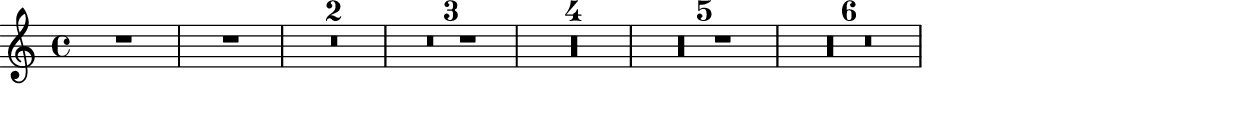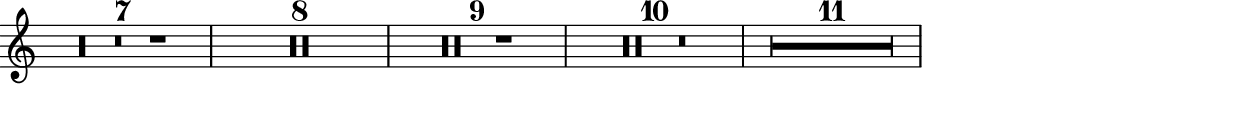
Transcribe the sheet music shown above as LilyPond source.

%% Generated by lilypond-book.py
%% Options: [exampleindent=10.16\mm,indent=0\mm,line-width=160\mm]
\include "lilypond-book-preamble.ly"


% ****************************************************************
% Start cut-&-pastable-section
% ****************************************************************



\paper {
  indent = 0\mm
  line-width = 160\mm
  % offset the left padding, also add 1mm as lilypond creates cropped
  % images with a little space on the right
  line-width = #(- line-width (* mm  3.000000) (* mm 1))
}

\layout {
  
}





% ****************************************************************
% ly snippet:
% ****************************************************************
\sourcefilename "/home/karlin/lilypond-git/input/regression/mm-rests2.ly"
\sourcefileline 0

\version "2.16.0"

\header{
  texidoc="
If @code{Score.skipBars} is set,
the signs for four, two, and one measure rest are combined to
produce the graphical representation of rests for up to 10 bars.
The number of bars will be written above the sign.
"
}

thenotes =  \relative cis' {
  \set Score.skipBars = ##t
  \time 4/4
  R1 |
  R1*1 |
  R1*2 |
  R1*3 |
  R1*4 |
  R1*5 |
  R1*6 |
  R1*7 |
  R1*8 |
  R1*9 |
  R1*10 |
  R1*11 | 
}

<< \context Staff \thenotes

 >>





% ****************************************************************
% end ly snippet
% ****************************************************************
